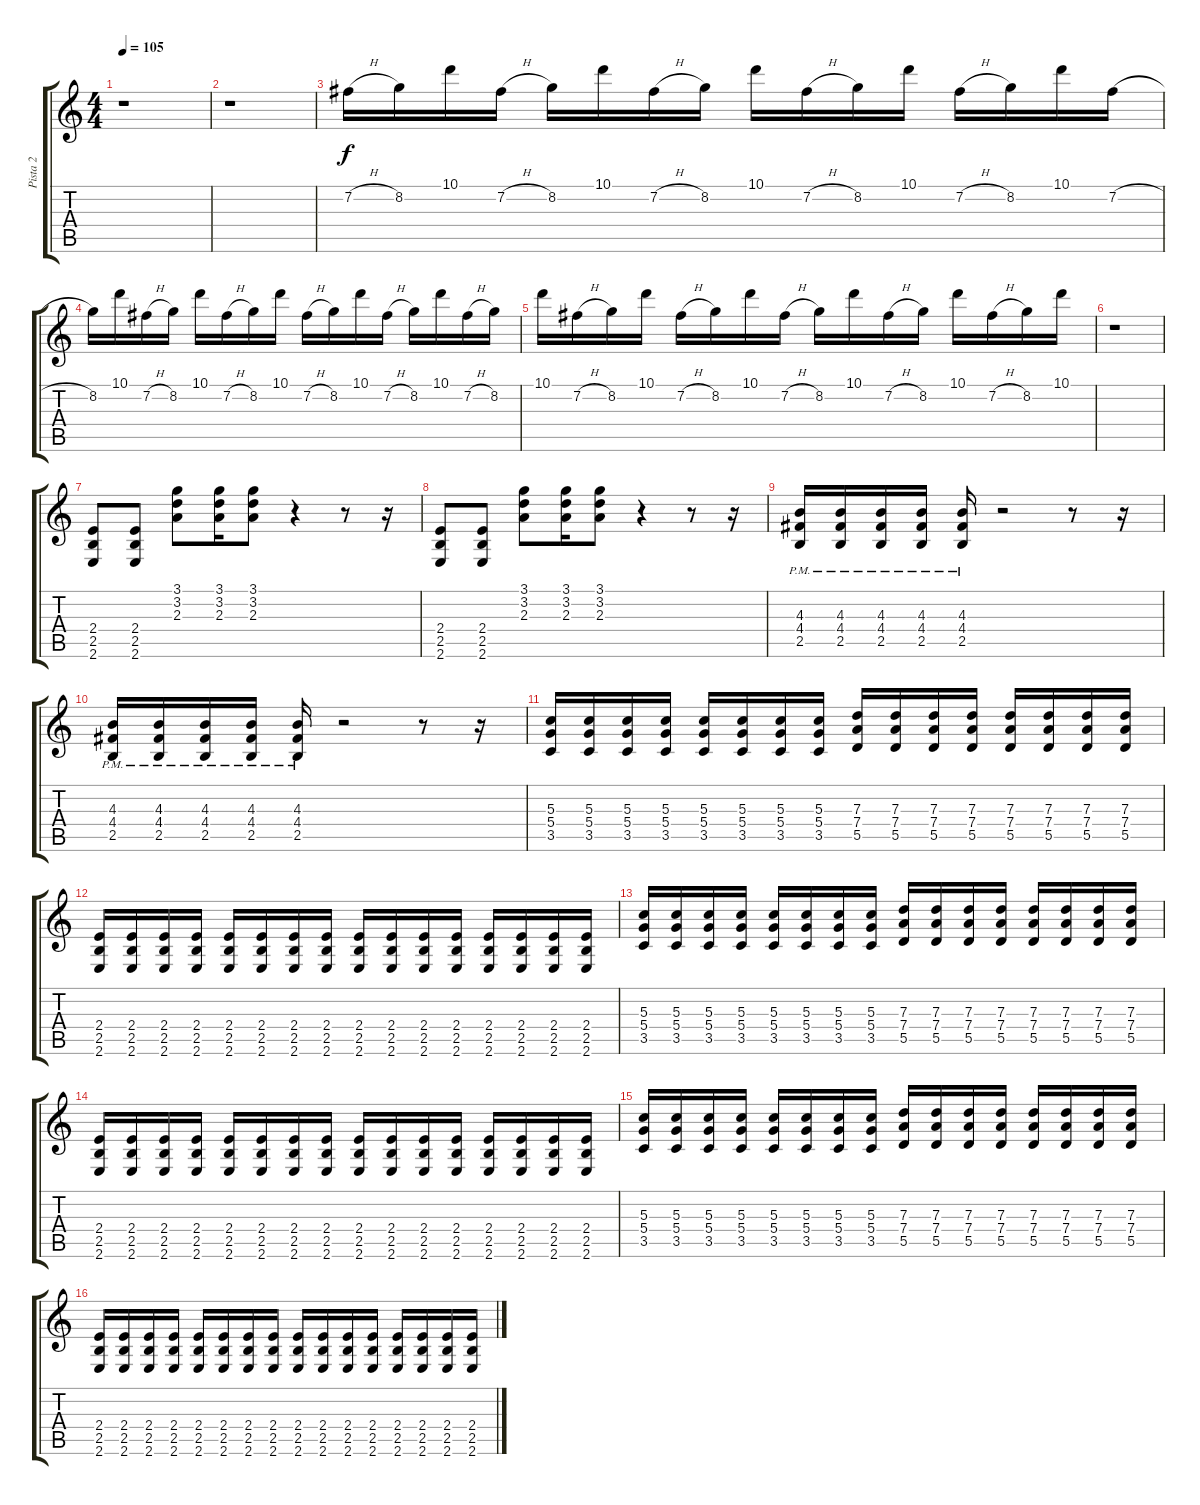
\track ("Pista 2" "Pista 2") {instrument overdrivenguitar}
\staff {score tabs}
\tuning (E4 B3 G3 D3 A2 D2) {hide}
\ts (4 4)
\tempo 105
\clef g2
\ks c
r.1{dy f} |
r.1 |
7.2{h}.16 8.2.16 10.1.16 7.2{h}.16 8.2.16 10.1.16 7.2{h}.16 8.2.16 10.1.16 7.2{h}.16 8.2.16 10.1.16 7.2{h}.16 8.2.16 10.1.16 7.2{h}.16 |
8.2.16 10.1.16 7.2{h}.16 8.2.16 10.1.16 7.2{h}.16 8.2.16 10.1.16 7.2{h}.16 8.2.16 10.1.16 7.2{h}.16 8.2.16 10.1.16 7.2{h}.16 8.2.16 |
10.1.16 7.2{h}.16 8.2.16 10.1.16 7.2{h}.16 8.2.16 10.1.16 7.2{h}.16 8.2.16 10.1.16 7.2{h}.16 8.2.16 10.1.16 7.2{h}.16 8.2.16 10.1.16 |
r.1 |
(2.4 2.5 2.6).8 (2.4 2.5 2.6).8 (3.1 3.2 2.3).8 (3.1 3.2 2.3).16 (3.1 3.2 2.3).8 r.4 r.8 r.16 |
(2.4 2.5 2.6).8 (2.4 2.5 2.6).8 (3.1 3.2 2.3).8 (3.1 3.2 2.3).16 (3.1 3.2 2.3).8 r.4 r.8 r.16 |
(4.3{pm} 4.4{pm} 2.5{pm}).16 (4.3{pm} 4.4{pm} 2.5{pm}).16 (4.3{pm} 4.4{pm} 2.5{pm}).16 (4.3{pm} 4.4{pm} 2.5{pm}).16 (4.3{pm} 4.4{pm} 2.5{pm}).16 r.2 r.8 r.16 |
(4.3{pm} 4.4{pm} 2.5{pm}).16 (4.3{pm} 4.4{pm} 2.5{pm}).16 (4.3{pm} 4.4{pm} 2.5{pm}).16 (4.3{pm} 4.4{pm} 2.5{pm}).16 (4.3{pm} 4.4{pm} 2.5{pm}).16 r.2 r.8 r.16 |
(5.3 5.4 3.5).16 (5.3 5.4 3.5).16 (5.3 5.4 3.5).16 (5.3 5.4 3.5).16 (5.3 5.4 3.5).16 (5.3 5.4 3.5).16 (5.3 5.4 3.5).16 (5.3 5.4 3.5).16 (7.3 7.4 5.5).16 (7.3 7.4 5.5).16 (7.3 7.4 5.5).16 (7.3 7.4 5.5).16 (7.3 7.4 5.5).16 (7.3 7.4 5.5).16 (7.3 7.4 5.5).16 (7.3 7.4 5.5).16 |
(2.4 2.5 2.6).16 (2.4 2.5 2.6).16 (2.4 2.5 2.6).16 (2.4 2.5 2.6).16 (2.4 2.5 2.6).16 (2.4 2.5 2.6).16 (2.4 2.5 2.6).16 (2.4 2.5 2.6).16 (2.4 2.5 2.6).16 (2.4 2.5 2.6).16 (2.4 2.5 2.6).16 (2.4 2.5 2.6).16 (2.4 2.5 2.6).16 (2.4 2.5 2.6).16 (2.4 2.5 2.6).16 (2.4 2.5 2.6).16 |
(5.3 5.4 3.5).16 (5.3 5.4 3.5).16 (5.3 5.4 3.5).16 (5.3 5.4 3.5).16 (5.3 5.4 3.5).16 (5.3 5.4 3.5).16 (5.3 5.4 3.5).16 (5.3 5.4 3.5).16 (7.3 7.4 5.5).16 (7.3 7.4 5.5).16 (7.3 7.4 5.5).16 (7.3 7.4 5.5).16 (7.3 7.4 5.5).16 (7.3 7.4 5.5).16 (7.3 7.4 5.5).16 (7.3 7.4 5.5).16 |
(2.4 2.5 2.6).16 (2.4 2.5 2.6).16 (2.4 2.5 2.6).16 (2.4 2.5 2.6).16 (2.4 2.5 2.6).16 (2.4 2.5 2.6).16 (2.4 2.5 2.6).16 (2.4 2.5 2.6).16 (2.4 2.5 2.6).16 (2.4 2.5 2.6).16 (2.4 2.5 2.6).16 (2.4 2.5 2.6).16 (2.4 2.5 2.6).16 (2.4 2.5 2.6).16 (2.4 2.5 2.6).16 (2.4 2.5 2.6).16 |
(5.3 5.4 3.5).16 (5.3 5.4 3.5).16 (5.3 5.4 3.5).16 (5.3 5.4 3.5).16 (5.3 5.4 3.5).16 (5.3 5.4 3.5).16 (5.3 5.4 3.5).16 (5.3 5.4 3.5).16 (7.3 7.4 5.5).16 (7.3 7.4 5.5).16 (7.3 7.4 5.5).16 (7.3 7.4 5.5).16 (7.3 7.4 5.5).16 (7.3 7.4 5.5).16 (7.3 7.4 5.5).16 (7.3 7.4 5.5).16 |
(2.4 2.5 2.6).16 (2.4 2.5 2.6).16 (2.4 2.5 2.6).16 (2.4 2.5 2.6).16 (2.4 2.5 2.6).16 (2.4 2.5 2.6).16 (2.4 2.5 2.6).16 (2.4 2.5 2.6).16 (2.4 2.5 2.6).16 (2.4 2.5 2.6).16 (2.4 2.5 2.6).16 (2.4 2.5 2.6).16 (2.4 2.5 2.6).16 (2.4 2.5 2.6).16 (2.4 2.5 2.6).16 (2.4 2.5 2.6).16
